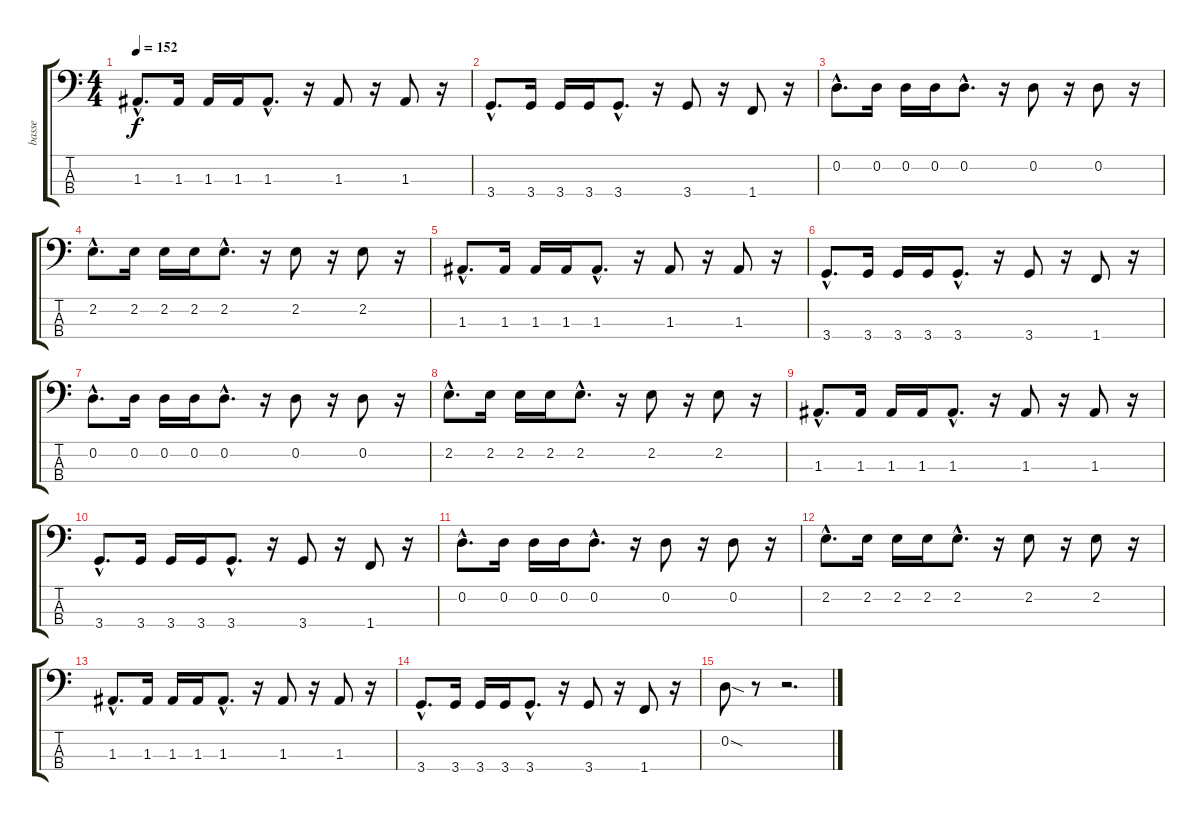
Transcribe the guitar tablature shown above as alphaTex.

\track ("basse" "basse") {instrument electricbassfinger}
\staff {score tabs}
\tuning (G2 D2 A1 E1) {hide}
\ts (4 4)
\tempo 152
\clef f4
\ks c
1.3{hac}.8{d dy f} 1.3.16 1.3.16 1.3.16 1.3{hac}.8{d} r.16 1.3.8 r.16 1.3.8 r.16 |
3.4{hac}.8{d} 3.4.16 3.4.16 3.4.16 3.4{hac}.8{d} r.16 3.4.8 r.16 1.4.8 r.16 |
0.2{hac}.8{d} 0.2.16 0.2.16 0.2.16 0.2{hac}.8{d} r.16 0.2.8 r.16 0.2.8 r.16 |
2.2{hac}.8{d} 2.2.16 2.2.16 2.2.16 2.2{hac}.8{d} r.16 2.2.8 r.16 2.2.8 r.16 |
1.3{hac}.8{d} 1.3.16 1.3.16 1.3.16 1.3{hac}.8{d} r.16 1.3.8 r.16 1.3.8 r.16 |
3.4{hac}.8{d} 3.4.16 3.4.16 3.4.16 3.4{hac}.8{d} r.16 3.4.8 r.16 1.4.8 r.16 |
0.2{hac}.8{d} 0.2.16 0.2.16 0.2.16 0.2{hac}.8{d} r.16 0.2.8 r.16 0.2.8 r.16 |
2.2{hac}.8{d} 2.2.16 2.2.16 2.2.16 2.2{hac}.8{d} r.16 2.2.8 r.16 2.2.8 r.16 |
1.3{hac}.8{d} 1.3.16 1.3.16 1.3.16 1.3{hac}.8{d} r.16 1.3.8 r.16 1.3.8 r.16 |
3.4{hac}.8{d} 3.4.16 3.4.16 3.4.16 3.4{hac}.8{d} r.16 3.4.8 r.16 1.4.8 r.16 |
0.2{hac}.8{d} 0.2.16 0.2.16 0.2.16 0.2{hac}.8{d} r.16 0.2.8 r.16 0.2.8 r.16 |
2.2{hac}.8{d} 2.2.16 2.2.16 2.2.16 2.2{hac}.8{d} r.16 2.2.8 r.16 2.2.8 r.16 |
1.3{hac}.8{d} 1.3.16 1.3.16 1.3.16 1.3{hac}.8{d} r.16 1.3.8 r.16 1.3.8 r.16 |
3.4{hac}.8{d} 3.4.16 3.4.16 3.4.16 3.4{hac}.8{d} r.16 3.4.8 r.16 1.4.8 r.16 |
0.2{sod}.8 r.8 r.2{d}
